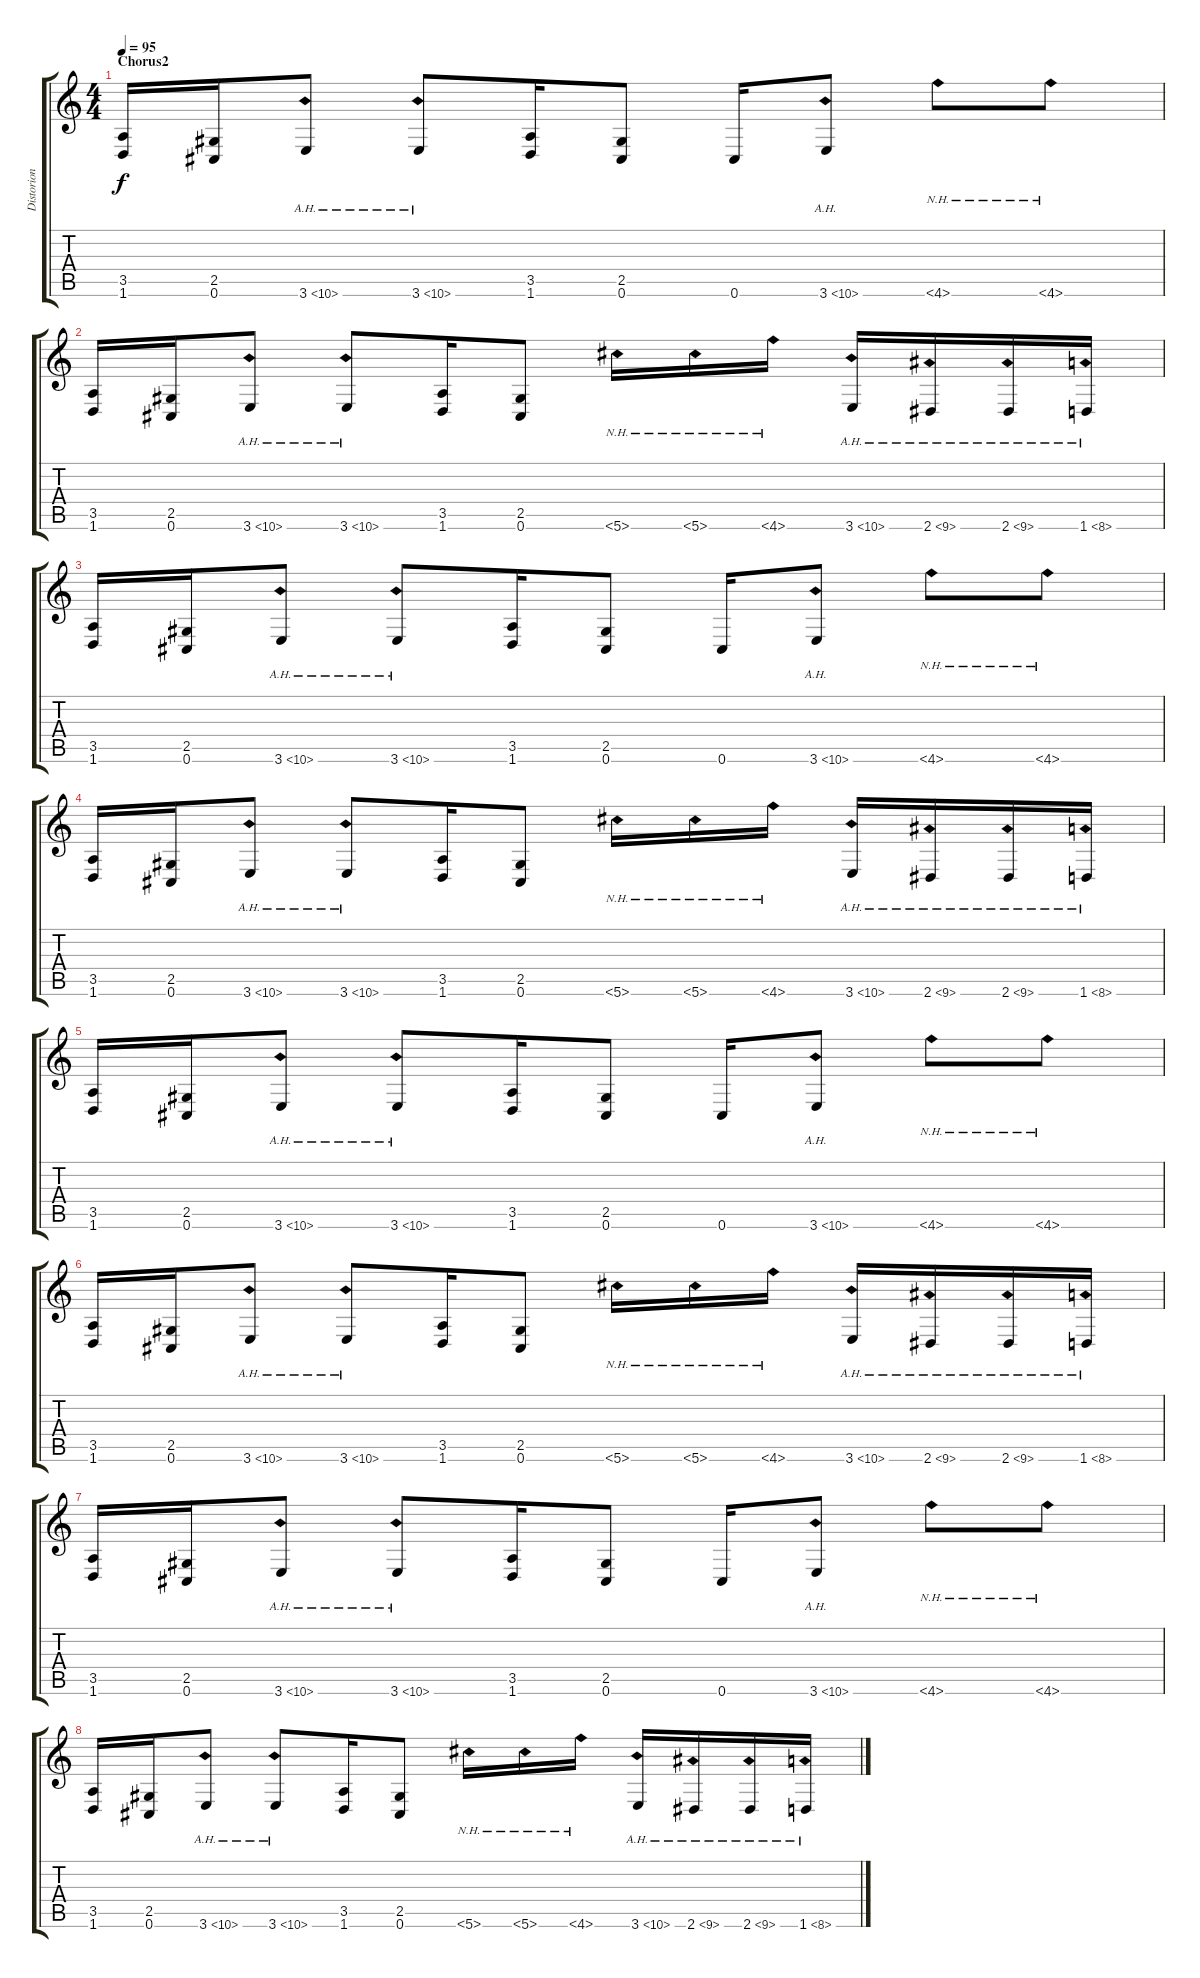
\track ("Distorion Guitar" "Distorion ") {instrument distortionguitar}
\staff {score tabs}
\tuning (Db4 Ab3 E3 B2 Gb2 Db2) {hide}
\ts (4 4)
\section ("" "Chorus2")
\tempo 95
\clef g2
\ks c
(3.5 1.6).16{dy f} (2.5 0.6).16 3.6{ah 7}.8 3.6{ah 7}.8 (3.5 1.6).16 (2.5 0.6).8 0.6.16 3.6{ah 7}.8 4.6{nh}.8 4.6{nh}.8 |
(3.5 1.6).16 (2.5 0.6).16 3.6{ah 7}.8 3.6{ah 7}.8 (3.5 1.6).16 (2.5 0.6).8 5.6{nh}.16 5.6{nh}.16 4.6{nh}.16 3.6{ah 7}.16 2.6{ah 7}.16 2.6{ah 7}.16 1.6{ah 7}.16 |
(3.5 1.6).16 (2.5 0.6).16 3.6{ah 7}.8 3.6{ah 7}.8 (3.5 1.6).16 (2.5 0.6).8 0.6.16 3.6{ah 7}.8 4.6{nh}.8 4.6{nh}.8 |
(3.5 1.6).16 (2.5 0.6).16 3.6{ah 7}.8 3.6{ah 7}.8 (3.5 1.6).16 (2.5 0.6).8 5.6{nh}.16 5.6{nh}.16 4.6{nh}.16 3.6{ah 7}.16 2.6{ah 7}.16 2.6{ah 7}.16 1.6{ah 7}.16 |
(3.5 1.6).16 (2.5 0.6).16 3.6{ah 7}.8 3.6{ah 7}.8 (3.5 1.6).16 (2.5 0.6).8 0.6.16 3.6{ah 7}.8 4.6{nh}.8 4.6{nh}.8 |
(3.5 1.6).16 (2.5 0.6).16 3.6{ah 7}.8 3.6{ah 7}.8 (3.5 1.6).16 (2.5 0.6).8 5.6{nh}.16 5.6{nh}.16 4.6{nh}.16 3.6{ah 7}.16 2.6{ah 7}.16 2.6{ah 7}.16 1.6{ah 7}.16 |
(3.5 1.6).16 (2.5 0.6).16 3.6{ah 7}.8 3.6{ah 7}.8 (3.5 1.6).16 (2.5 0.6).8 0.6.16 3.6{ah 7}.8 4.6{nh}.8 4.6{nh}.8 |
(3.5 1.6).16 (2.5 0.6).16 3.6{ah 7}.8 3.6{ah 7}.8 (3.5 1.6).16 (2.5 0.6).8 5.6{nh}.16 5.6{nh}.16 4.6{nh}.16 3.6{ah 7}.16 2.6{ah 7}.16 2.6{ah 7}.16 1.6{ah 7}.16
